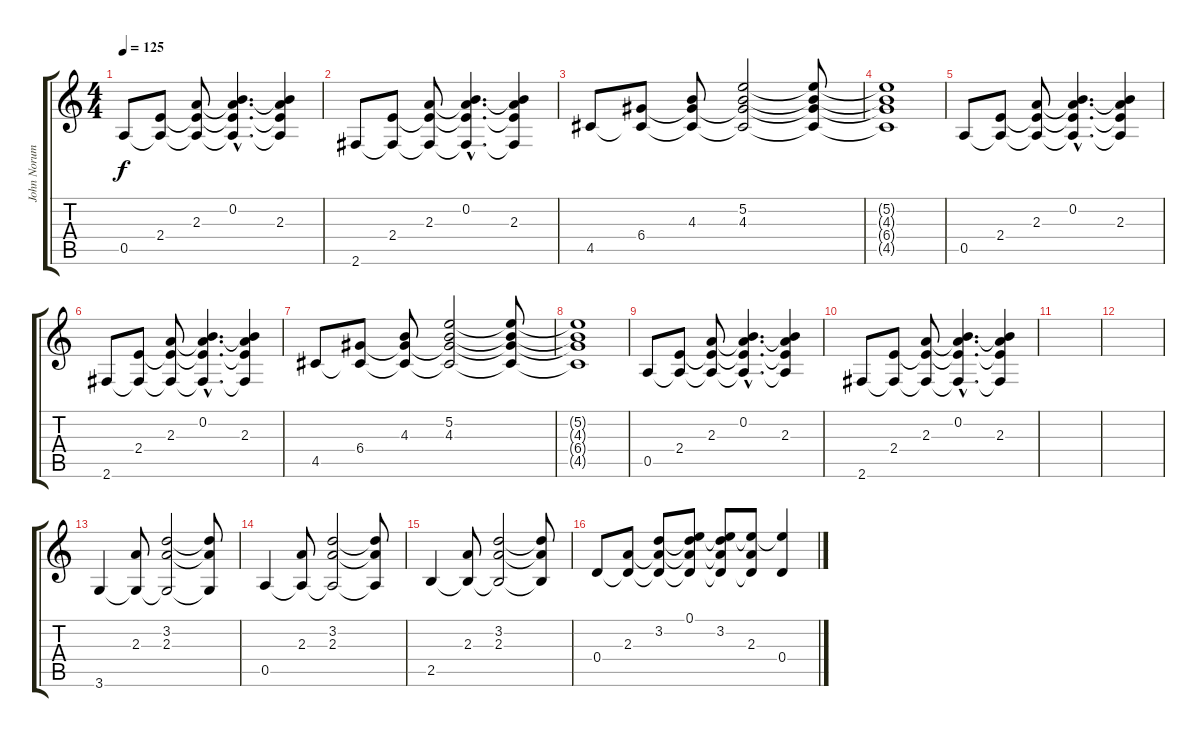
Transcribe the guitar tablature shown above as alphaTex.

\track ("John Norum" "John Norum") {instrument electricguitarclean}
\staff {score tabs}
\tuning (E4 B3 G3 D3 A2 E2) {hide}
\ts (4 4)
\tempo 125
\clef g2
\ks c
0.5.8{dy f} (2.4 0.5{t}).8 (2.3 2.4{t} 0.5{t}).8 (0.2{hac} 2.3{hac t} 2.4{hac t} 0.5{hac t}).4{d} (0.2{t} 2.3 2.4{t} 0.5{t}).4 |
2.6.8 (2.4 2.6{t}).8 (2.3 2.4{t} 2.6{t}).8 (0.2{hac} 2.3{hac t} 2.4{hac t} 2.6{hac t}).4{d} (0.2{t} 2.3 2.4{t} 2.6{t}).4 |
4.5.8 (6.4 4.5{t}).8 (4.3 6.4{t} 4.5{t}).8 (5.2 4.3 6.4{t} 4.5{t}).2 (5.2{t} 4.3{t} 6.4{t} 4.5{t}).8 |
(5.2{t} 4.3{t} 6.4{t} 4.5{t}).1 |
0.5.8 (2.4 0.5{t}).8 (2.3 2.4{t} 0.5{t}).8 (0.2{hac} 2.3{hac t} 2.4{hac t} 0.5{hac t}).4{d} (0.2{t} 2.3 2.4{t} 0.5{t}).4 |
2.6.8 (2.4 2.6{t}).8 (2.3 2.4{t} 2.6{t}).8 (0.2{hac} 2.3{hac t} 2.4{hac t} 2.6{hac t}).4{d} (0.2{t} 2.3 2.4{t} 2.6{t}).4 |
4.5.8 (6.4 4.5{t}).8 (4.3 6.4{t} 4.5{t}).8 (5.2 4.3 6.4{t} 4.5{t}).2 (5.2{t} 4.3{t} 6.4{t} 4.5{t}).8 |
(5.2{t} 4.3{t} 6.4{t} 4.5{t}).1 |
0.5.8 (2.4 0.5{t}).8 (2.3 2.4{t} 0.5{t}).8 (0.2{hac} 2.3{hac t} 2.4{hac t} 0.5{hac t}).4{d} (0.2{t} 2.3 2.4{t} 0.5{t}).4 |
2.6.8 (2.4 2.6{t}).8 (2.3 2.4{t} 2.6{t}).8 (0.2{hac} 2.3{hac t} 2.4{hac t} 2.6{hac t}).4{d} (0.2{t} 2.3 2.4{t} 2.6{t}).4 |
|
|
3.6.4{instrument electricguitarclean} (2.3 3.6{t}).8 (3.2 2.3 3.6{t}).2 (3.2{t} 2.3{t} 3.6{t}).8 |
0.5.4 (2.3 0.5{t}).8 (3.2 2.3 0.5{t}).2 (3.2{t} 2.3{t} 0.5{t}).8 |
2.5.4 (2.3 2.5{t}).8 (3.2 2.3 2.5{t}).2 (3.2{t} 2.3{t} 2.5{t}).8 |
0.4.8 (2.3 0.4{t}).8 (3.2 2.3{t} 0.4{t}).8 (0.1 3.2{t} 2.3{t} 0.4{t}).8 (0.1{t} 3.2 2.3{t} 0.4{t}).8 (0.1{t} 2.3 0.4{t}).8 (0.1{t} 0.4).4
